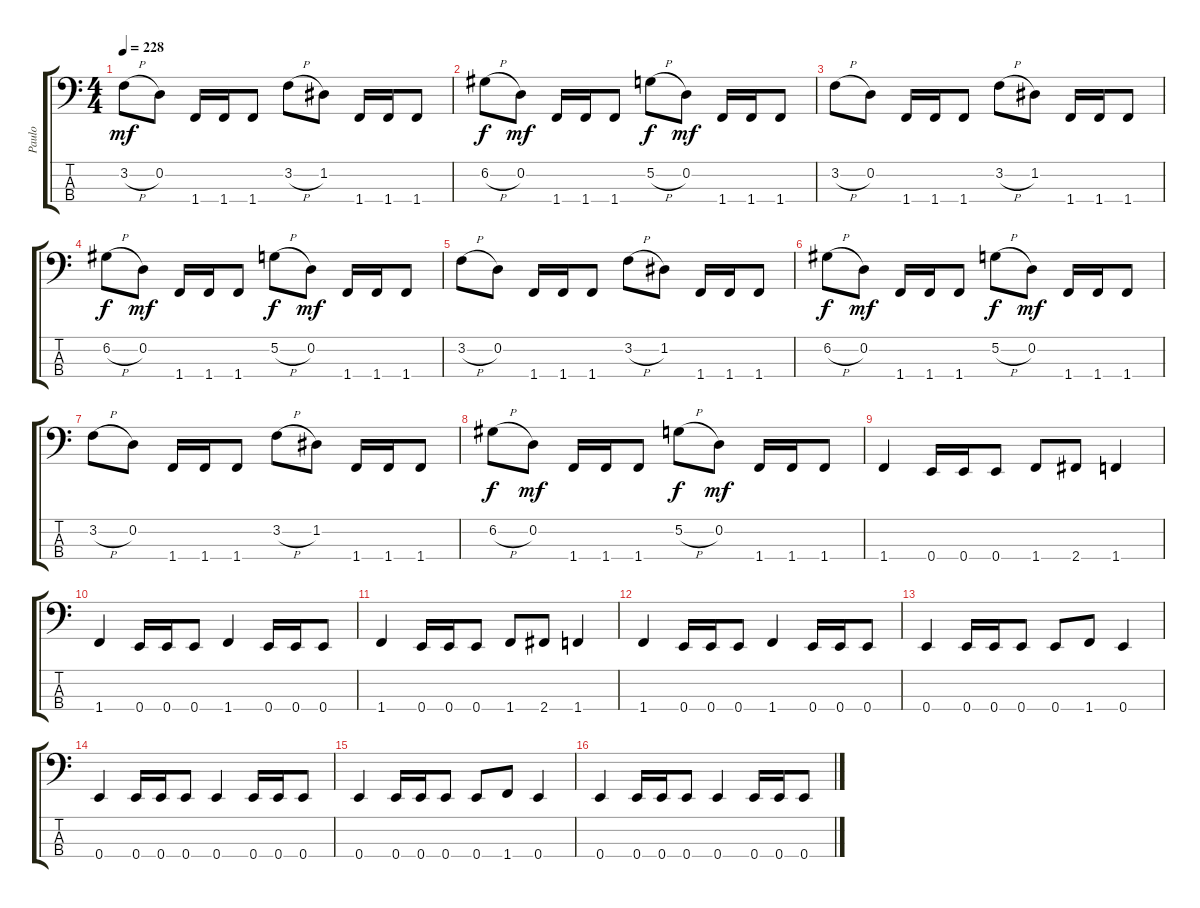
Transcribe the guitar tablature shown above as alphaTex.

\track ("Paulo" "Paulo") {instrument electricbasspick}
\staff {score tabs}
\tuning (G2 D2 A1 E1) {hide}
\ts (4 4)
\tempo 228
\clef f4
\ks c
3.2{h}.8{dy mf} 0.2.8 1.4.16 1.4.16 1.4.8 3.2{h}.8 1.2.8 1.4.16 1.4.16 1.4.8 |
6.2{h}.8{dy f} 0.2.8{dy mf} 1.4.16 1.4.16 1.4.8 5.2{h}.8{dy f} 0.2.8{dy mf} 1.4.16 1.4.16 1.4.8 |
3.2{h}.8 0.2.8 1.4.16 1.4.16 1.4.8 3.2{h}.8 1.2.8 1.4.16 1.4.16 1.4.8 |
6.2{h}.8{dy f} 0.2.8{dy mf} 1.4.16 1.4.16 1.4.8 5.2{h}.8{dy f} 0.2.8{dy mf} 1.4.16 1.4.16 1.4.8 |
3.2{h}.8 0.2.8 1.4.16 1.4.16 1.4.8 3.2{h}.8 1.2.8 1.4.16 1.4.16 1.4.8 |
6.2{h}.8{dy f} 0.2.8{dy mf} 1.4.16 1.4.16 1.4.8 5.2{h}.8{dy f} 0.2.8{dy mf} 1.4.16 1.4.16 1.4.8 |
3.2{h}.8 0.2.8 1.4.16 1.4.16 1.4.8 3.2{h}.8 1.2.8 1.4.16 1.4.16 1.4.8 |
6.2{h}.8{dy f} 0.2.8{dy mf} 1.4.16 1.4.16 1.4.8 5.2{h}.8{dy f} 0.2.8{dy mf} 1.4.16 1.4.16 1.4.8 |
1.4.4 0.4.16 0.4.16 0.4.8 1.4.8 2.4.8 1.4.4 |
1.4.4 0.4.16 0.4.16 0.4.8 1.4.4 0.4.16 0.4.16 0.4.8 |
1.4.4 0.4.16 0.4.16 0.4.8 1.4.8 2.4.8 1.4.4 |
1.4.4 0.4.16 0.4.16 0.4.8 1.4.4 0.4.16 0.4.16 0.4.8 |
0.4.4 0.4.16 0.4.16 0.4.8 0.4.8 1.4.8 0.4.4 |
0.4.4 0.4.16 0.4.16 0.4.8 0.4.4 0.4.16 0.4.16 0.4.8 |
0.4.4 0.4.16 0.4.16 0.4.8 0.4.8 1.4.8 0.4.4 |
0.4.4 0.4.16 0.4.16 0.4.8 0.4.4 0.4.16 0.4.16 0.4.8
